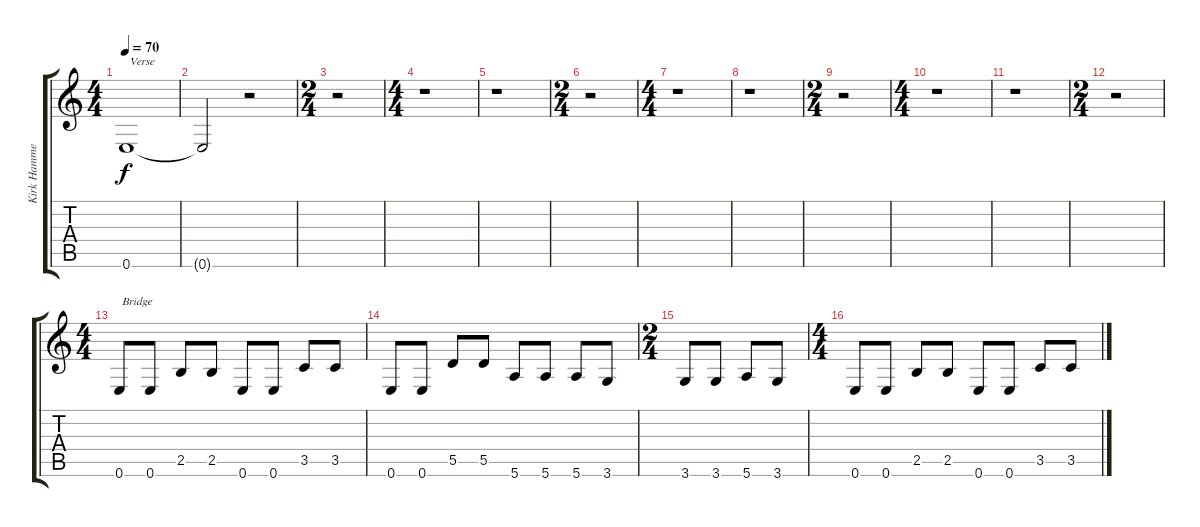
\track ("Kirk Hammet" "Kirk Hamme") {instrument distortionguitar}
\staff {score tabs}
\tuning (E4 B3 G3 D3 A2 E2) {hide}
\ts (4 4)
\tempo 70
\clef g2
\ks c
0.6.1{txt " Verse" dy f} |
0.6{t}.2 r.2 |
\ts (2 4)
r.2 |
\ts (4 4)
r.1 |
r.1 |
\ts (2 4)
r.2 |
\ts (4 4)
r.1 |
r.1 |
\ts (2 4)
r.2 |
\ts (4 4)
r.1 |
r.1 |
\ts (2 4)
r.2 |
\ts (4 4)
0.6.8{txt " Bridge"} 0.6.8 2.5.8 2.5.8 0.6.8 0.6.8 3.5.8 3.5.8 |
0.6.8 0.6.8 5.5.8 5.5.8 5.6.8 5.6.8 5.6.8 3.6.8 |
\ts (2 4)
3.6.8 3.6.8 5.6.8 3.6.8 |
\ts (4 4)
0.6.8 0.6.8 2.5.8 2.5.8 0.6.8 0.6.8 3.5.8 3.5.8
